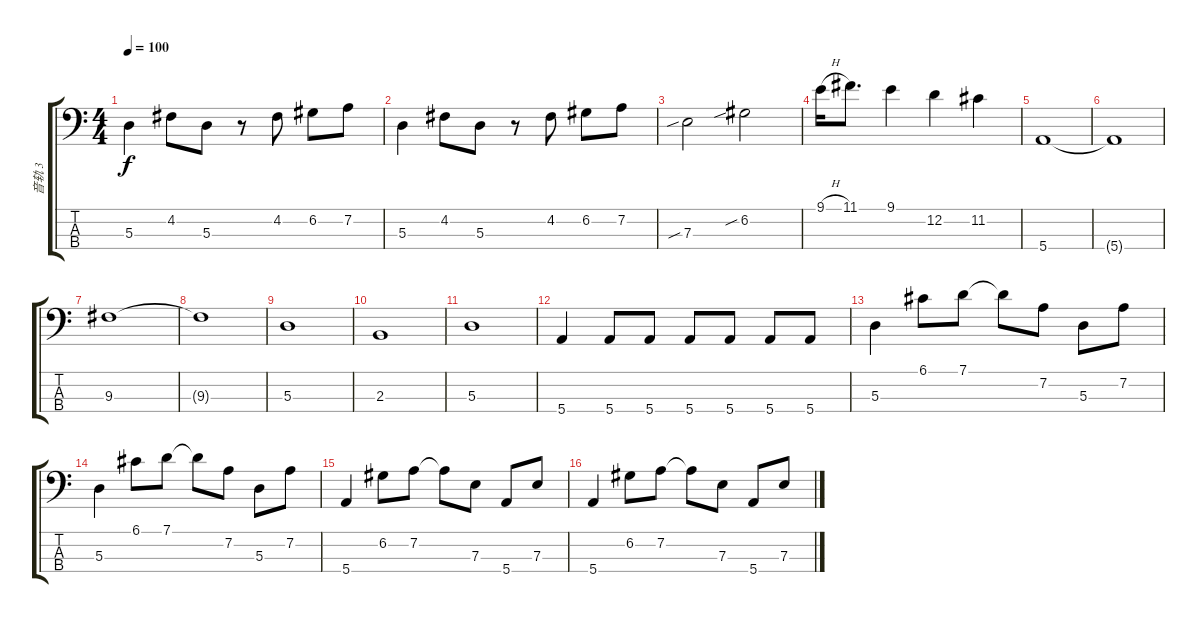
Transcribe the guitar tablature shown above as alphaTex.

\track ("音轨 3" "音轨 3") {instrument slapbass1}
\staff {score tabs}
\tuning (G2 D2 A1 E1) {hide}
\ts (4 4)
\tempo 100
\clef f4
\ks c
5.3.4{dy f} 4.2.8 5.3.8 r.8 4.2.8 6.2.8 7.2.8 |
5.3.4 4.2.8 5.3.8 r.8 4.2.8 6.2.8 7.2.8 |
7.3{sib}.2 6.2{sib}.2 |
9.1{h}.16 11.1.8{d} 9.1.4 12.2.4 11.2.4 |
5.4.1 |
5.4{t}.1 |
9.3.1 |
9.3{t}.1 |
5.3.1 |
2.3.1 |
5.3.1 |
5.4.4 5.4.8 5.4.8 5.4.8 5.4.8 5.4.8 5.4.8 |
5.3.4 6.1.8 7.1.8 7.1{t}.8 7.2.8 5.3.8 7.2.8 |
5.3.4 6.1.8 7.1.8 7.1{t}.8 7.2.8 5.3.8 7.2.8 |
5.4.4 6.2.8 7.2.8 7.2{t}.8 7.3.8 5.4.8 7.3.8 |
5.4.4 6.2.8 7.2.8 7.2{t}.8 7.3.8 5.4.8 7.3.8
